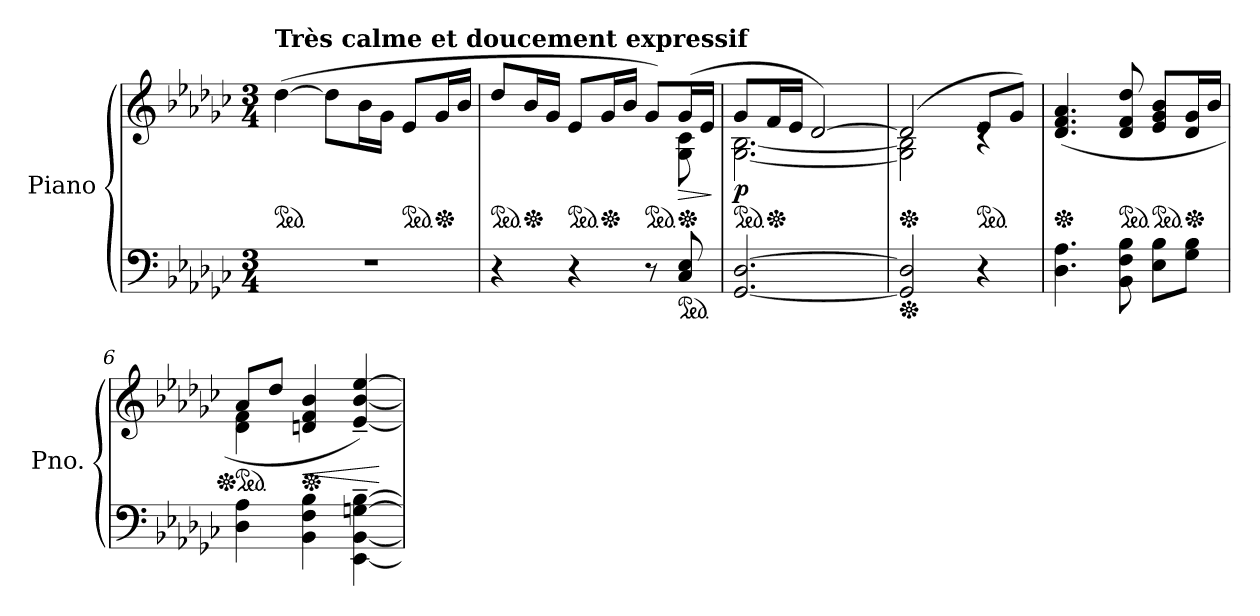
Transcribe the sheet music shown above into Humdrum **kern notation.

**kern	**kern	**dynam
*part1	*part1	*part1
*staff2	*staff1	*staff1/2
*I"Piano	*	*
*I'Pno.	*	*
*clefF4	*clefG2	*
*k[b-e-a-d-g-c-]	*k[b-e-a-d-g-c-]	*
*M3/4	*M3/4	*
*MM66	*MM66	*
*	*ped	*
=1	=1	=1
!	!LO:TX:a:B:t=Très calme et doucement expressif	!
!	!	!LO:DY:b
2.r	(>[4dd-\	other-dynamics
.	8dd-\L]	.
.	16b-\L	.
.	16g-\JJ	.
*	*ped	*
*	*MM56	*
.	8e-/L	.
*	*Xped	*
.	16g-/L	.
.	16b-/JJ	.
=2	=2	=2
*	*ped	*
*	*^	*
4r	8dd-/L	8ryy	.
*	*v	*v	*
*	*Xped	*
.	16b-/L	.
.	16g-/JJ	.
*	*ped	*
4r	8e-/L	.
*	*Xped	*
*	*MM48	*
.	16g-/L	.
.	16b-/JJ	.
*	*ped	*
*	*MM44	*
8r	8g-/L)	.
*ped	*	*
*	*Xped	*
!	!	!LO:HP:b
*	*^	*
8C-/ 8E-/	(>16g-/L	8G-\ 8c-\	>
.	16e-/JJ	.	.
*	*v	*v	*
.	.	]
=3	=3	=3
*	*ped	*
*	*^	*
!	!	!	!LO:DY:b
[2.GG-/ [2.D-/	8g-/L	[2.G-\ [2.B-\	p
*	*Xped	*	*
.	16f/L	.	.
.	16e-/JJ	.	.
.	[2d-/)	.	.
=4	=4	=4	=4
*Xped	*	*	*
*	*Xped	*	*
2GG-/] 2D-/]	(>2d-/]	2G-\] 2B-\]	.
*	*ped	*	*
4r	8e-/L	4rc	.
.	8g-/J)	.	.
*	*v	*v	*
!!LO:LB:g=z
=5	=5	=5
*	*Xped	*
4.D-\ 4.A-\	(>4.d-/ 4.f/ 4.a-/	.
*	*ped	*
*	*MM48	*
8BB-\ 8F\ 8B-\	8d-/ 8f/ 8dd-/	.
*	*ped	*
8E-\ 8B-\L	8e-/ 8g-/ 8b-/L	.
*	*Xped	*
8G-\ 8B-\J	16d-/ 16g-/L	.
.	16b-/JJ	.
=6	=6	=6
*	*Xped	*
*	*ped	*
*	*^	*
4D-\ 4A-\	8a-/L	4d-\ 4f\	.
.	8dd-/J	.	.
*	*Xped	*	*
!	!	!	!LO:HP:b
4BB-\ 4F\ 4B-\	4dn/ 4f/ 4b-/	2ryy	<
[4EE-\~ [4BB-\~ [4Gn\~ [4B-\~	[4e-/~ [4b-/~ [4ee-/~)	.	.
*	*v	*v	*
.	.	[
=	=	=
*-	*-	*-
